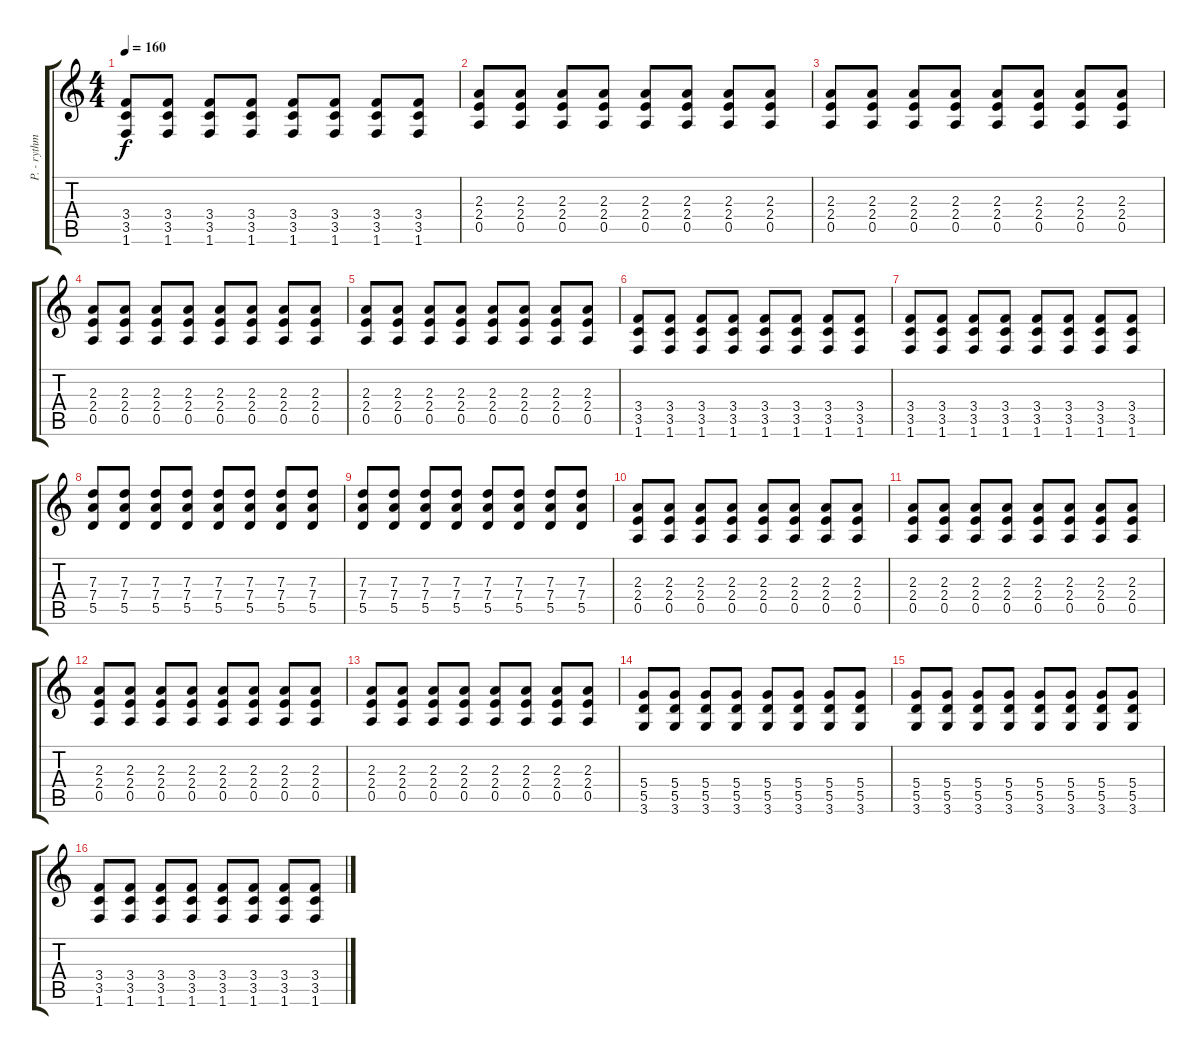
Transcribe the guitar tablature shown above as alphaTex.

\track ("P. - rythm guitar" "P. - rythm") {instrument distortionguitar}
\staff {score tabs}
\tuning (E4 B3 G3 D3 A2 E2) {hide}
\ts (4 4)
\tempo 160
\clef g2
\ks c
(3.4 3.5 1.6).8{dy f} (3.4 3.5 1.6).8 (3.4 3.5 1.6).8 (3.4 3.5 1.6).8 (3.4 3.5 1.6).8 (3.4 3.5 1.6).8 (3.4 3.5 1.6).8 (3.4 3.5 1.6).8 |
(2.3 2.4 0.5).8 (2.3 2.4 0.5).8 (2.3 2.4 0.5).8 (2.3 2.4 0.5).8 (2.3 2.4 0.5).8 (2.3 2.4 0.5).8 (2.3 2.4 0.5).8 (2.3 2.4 0.5).8 |
(2.3 2.4 0.5).8 (2.3 2.4 0.5).8 (2.3 2.4 0.5).8 (2.3 2.4 0.5).8 (2.3 2.4 0.5).8 (2.3 2.4 0.5).8 (2.3 2.4 0.5).8 (2.3 2.4 0.5).8 |
(2.3 2.4 0.5).8 (2.3 2.4 0.5).8 (2.3 2.4 0.5).8 (2.3 2.4 0.5).8 (2.3 2.4 0.5).8 (2.3 2.4 0.5).8 (2.3 2.4 0.5).8 (2.3 2.4 0.5).8 |
(2.3 2.4 0.5).8 (2.3 2.4 0.5).8 (2.3 2.4 0.5).8 (2.3 2.4 0.5).8 (2.3 2.4 0.5).8 (2.3 2.4 0.5).8 (2.3 2.4 0.5).8 (2.3 2.4 0.5).8 |
(3.4 3.5 1.6).8 (3.4 3.5 1.6).8 (3.4 3.5 1.6).8 (3.4 3.5 1.6).8 (3.4 3.5 1.6).8 (3.4 3.5 1.6).8 (3.4 3.5 1.6).8 (3.4 3.5 1.6).8 |
(3.4 3.5 1.6).8 (3.4 3.5 1.6).8 (3.4 3.5 1.6).8 (3.4 3.5 1.6).8 (3.4 3.5 1.6).8 (3.4 3.5 1.6).8 (3.4 3.5 1.6).8 (3.4 3.5 1.6).8 |
(7.3 7.4 5.5).8 (7.3 7.4 5.5).8 (7.3 7.4 5.5).8 (7.3 7.4 5.5).8 (7.3 7.4 5.5).8 (7.3 7.4 5.5).8 (7.3 7.4 5.5).8 (7.3 7.4 5.5).8 |
(7.3 7.4 5.5).8 (7.3 7.4 5.5).8 (7.3 7.4 5.5).8 (7.3 7.4 5.5).8 (7.3 7.4 5.5).8 (7.3 7.4 5.5).8 (7.3 7.4 5.5).8 (7.3 7.4 5.5).8 |
(2.3 2.4 0.5).8 (2.3 2.4 0.5).8 (2.3 2.4 0.5).8 (2.3 2.4 0.5).8 (2.3 2.4 0.5).8 (2.3 2.4 0.5).8 (2.3 2.4 0.5).8 (2.3 2.4 0.5).8 |
(2.3 2.4 0.5).8 (2.3 2.4 0.5).8 (2.3 2.4 0.5).8 (2.3 2.4 0.5).8 (2.3 2.4 0.5).8 (2.3 2.4 0.5).8 (2.3 2.4 0.5).8 (2.3 2.4 0.5).8 |
(2.3 2.4 0.5).8 (2.3 2.4 0.5).8 (2.3 2.4 0.5).8 (2.3 2.4 0.5).8 (2.3 2.4 0.5).8 (2.3 2.4 0.5).8 (2.3 2.4 0.5).8 (2.3 2.4 0.5).8 |
(2.3 2.4 0.5).8 (2.3 2.4 0.5).8 (2.3 2.4 0.5).8 (2.3 2.4 0.5).8 (2.3 2.4 0.5).8 (2.3 2.4 0.5).8 (2.3 2.4 0.5).8 (2.3 2.4 0.5).8 |
(5.4 5.5 3.6).8 (5.4 5.5 3.6).8 (5.4 5.5 3.6).8 (5.4 5.5 3.6).8 (5.4 5.5 3.6).8 (5.4 5.5 3.6).8 (5.4 5.5 3.6).8 (5.4 5.5 3.6).8 |
(5.4 5.5 3.6).8 (5.4 5.5 3.6).8 (5.4 5.5 3.6).8 (5.4 5.5 3.6).8 (5.4 5.5 3.6).8 (5.4 5.5 3.6).8 (5.4 5.5 3.6).8 (5.4 5.5 3.6).8 |
(3.4 3.5 1.6).8 (3.4 3.5 1.6).8 (3.4 3.5 1.6).8 (3.4 3.5 1.6).8 (3.4 3.5 1.6).8 (3.4 3.5 1.6).8 (3.4 3.5 1.6).8 (3.4 3.5 1.6).8
